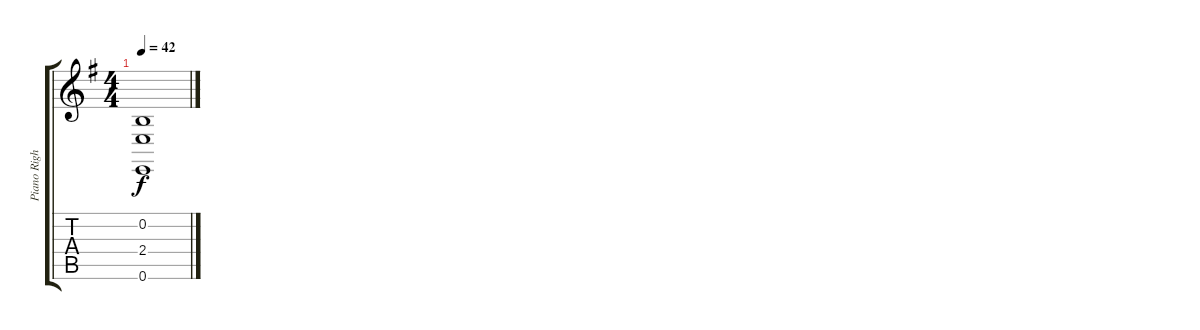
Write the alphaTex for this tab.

\track ("Piano Right Standard" "Piano Righ") {instrument acousticgrandpiano}
\staff {score tabs}
\tuning (E4 B3 G3 D3 A2 E2) {hide}
\ts (4 4)
\tempo 42
\clef g2
\ks eminor
(0.2{t} 2.4{t} 0.6{t}).1{dy f}
